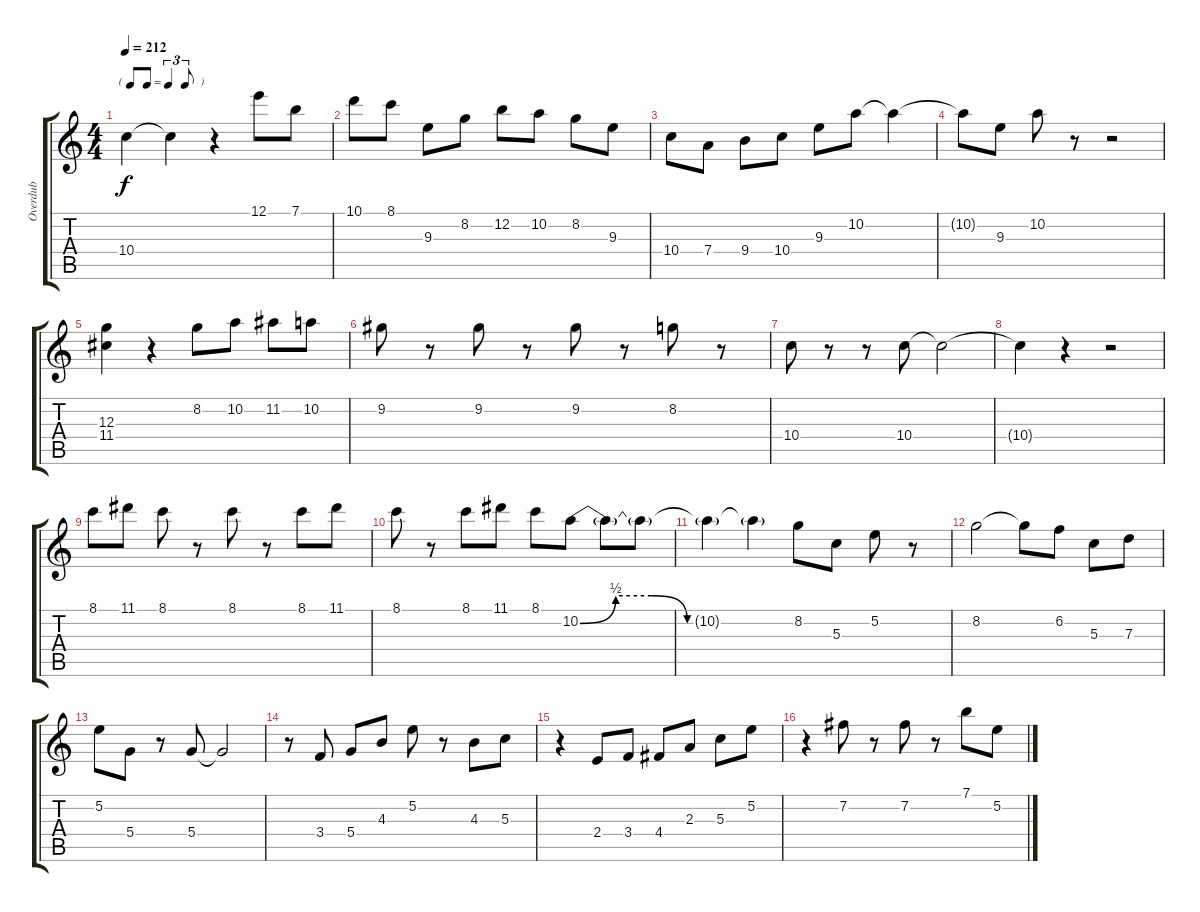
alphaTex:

\track ("Overdub" "Overdub") {instrument electricbasspick}
\staff {score tabs}
\tuning (E4 B3 G3 D3 A2 E2) {hide}
\ts (4 4)
\tf triplet8th
\tempo 212
\clef g2
\ks c
10.4{t}.4{dy f} 10.4{t}.4 r.4 12.1.8 7.1.8 |
10.1.8 8.1.8 9.3.8 8.2.8 12.2.8 10.2.8 8.2.8 9.3.8 |
10.4.8 7.4.8 9.4.8 10.4.8 9.3.8 10.2.8 10.2{t}.4 |
10.2{t}.8 9.3.8 10.2.8 r.8 r.2 |
(12.3 11.4).4 r.4 8.2.8 10.2.8 11.2.8 10.2.8 |
9.2.8 r.8 9.2.8 r.8 9.2.8 r.8 8.2.8 r.8 |
10.4.8 r.8 r.8 10.4.8 10.4{t}.2 |
10.4{t}.4 r.4 r.2 |
8.1.8 11.1.8 8.1.8 r.8 8.1.8 r.8 8.1.8 11.1.8 |
8.1.8 r.8 8.1.8 11.1.8 8.1.8 10.2{be (custom 0 0 10 2 20 2 30 0 60 0)}.8 10.2{t}.8 10.2{t}.8 |
10.2{t}.4 10.2{t}.4 8.2.8 5.3.8 5.2.8 r.8 |
8.2.2 8.2{t}.8 6.2.8 5.3.8 7.3.8 |
5.2.8 5.4.8 r.8 5.4.8 5.4{t}.2 |
r.8 3.4.8 5.4.8 4.3.8 5.2.8 r.8 4.3.8 5.3.8 |
r.4 2.4.8 3.4.8 4.4.8 2.3.8 5.3.8 5.2.8 |
r.4 7.2.8 r.8 7.2.8 r.8 7.1.8 5.2.8
